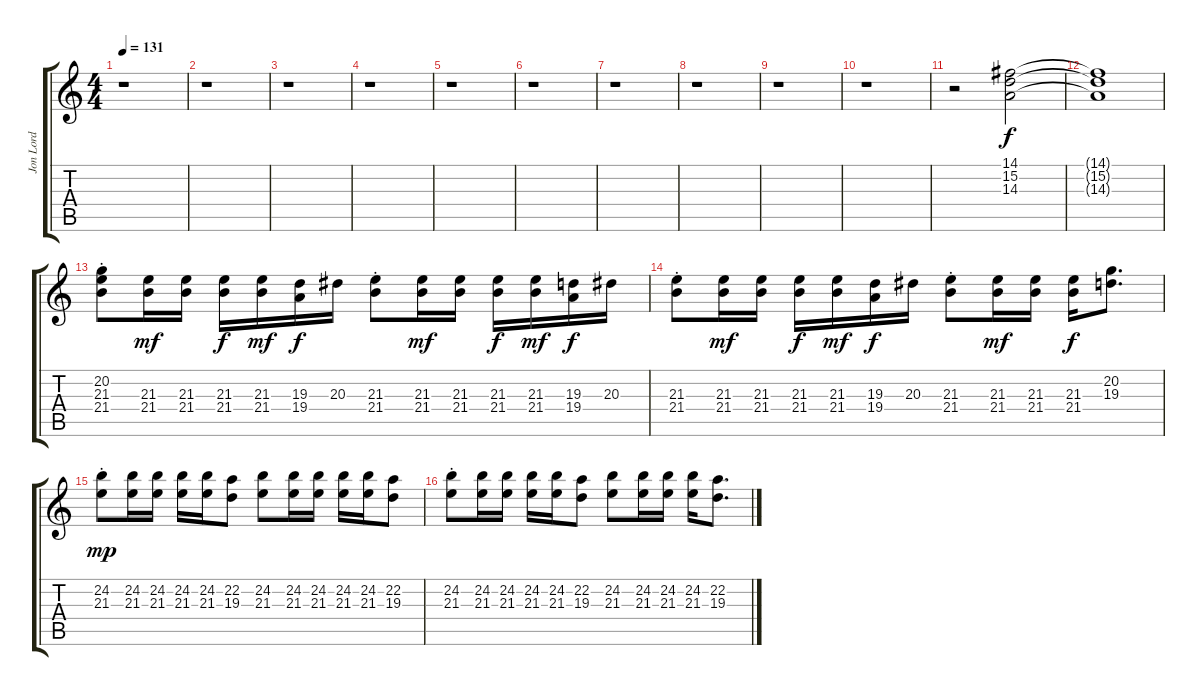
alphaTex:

\track ("Jon Lord" "Jon Lord") {instrument rockorgan}
\staff {score tabs}
\tuning (E4 B3 G3 D3 A2 E2) {hide}
\ts (4 4)
\tempo 131
\clef g2
\ks c
r.1{dy f instrument rockorgan} |
r.1 |
r.1 |
r.1 |
r.1 |
r.1 |
r.1 |
r.1 |
r.1 |
r.1 |
r.2 (14.1 15.2 14.3).2 |
(14.1{t} 15.2{t} 14.3{t}).1 |
(20.2{st} 21.3{st} 21.4{st}).8 (21.3 21.4).16{dy mf} (21.3 21.4).16 (21.3 21.4).16{dy f} (21.3 21.4).16{dy mf} (19.3 19.4).16{dy f} 20.3.16 (21.3{st} 21.4{st}).8 (21.3 21.4).16{dy mf} (21.3 21.4).16 (21.3 21.4).16{dy f} (21.3 21.4).16{dy mf} (19.3 19.4).16{dy f} 20.3.16 |
(21.3{st} 21.4{st}).8 (21.3 21.4).16{dy mf} (21.3 21.4).16 (21.3 21.4).16{dy f} (21.3 21.4).16{dy mf} (19.3 19.4).16{dy f} 20.3.16 (21.3{st} 21.4{st}).8 (21.3 21.4).16{dy mf} (21.3 21.4).16 (21.3 21.4).16{dy f} (20.2 19.3).8{d} |
(24.2{st} 21.3).8{dy mp} (24.2 21.3).16 (24.2 21.3).16 (24.2 21.3).16 (24.2 21.3).16 (22.2 19.3).8 (24.2 21.3).8 (24.2 21.3).16 (24.2 21.3).16 (24.2 21.3).16 (24.2 21.3).16 (22.2 19.3).8 |
(24.2{st} 21.3).8 (24.2 21.3).16 (24.2 21.3).16 (24.2 21.3).16 (24.2 21.3).16 (22.2 19.3).8 (24.2 21.3).8 (24.2 21.3).16 (24.2 21.3).16 (24.2 21.3).16 (22.2 19.3).8{d}
